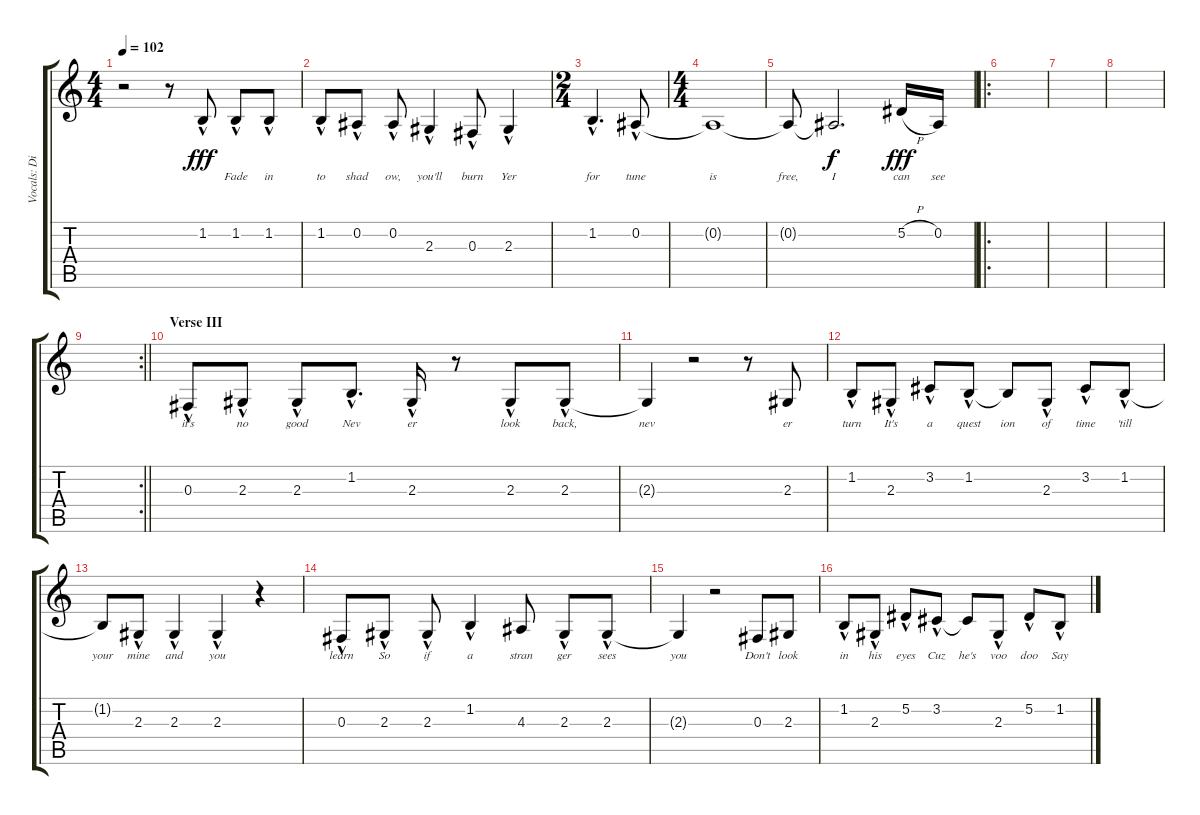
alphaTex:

\track ("Vocals: Dio" "Vocals: Di") {instrument lead1square}
\staff {score tabs}
\tuning (Eb4 Bb3 Gb3 Db3 Ab2 Eb2) {hide}
\ts (4 4)
\tempo 102
\clef g2
\ks c
r.2{dy fff} r.8 1.2{hac}.8{lyrics (0 "") lyrics (1 "") lyrics (2 "") lyrics (3 "") lyrics (4 "")} 1.2{hac}.8{lyrics (0 "Fade") lyrics (1 "") lyrics (2 "") lyrics (3 "") lyrics (4 "")} 1.2{hac}.8{lyrics (0 "in") lyrics (1 "") lyrics (2 "") lyrics (3 "") lyrics (4 "")} |
1.2{hac}.8{lyrics (0 "to") lyrics (1 "") lyrics (2 "") lyrics (3 "") lyrics (4 "")} 0.2{hac}.8{lyrics (0 "shad") lyrics (1 "") lyrics (2 "") lyrics (3 "") lyrics (4 "")} 0.2{hac}.8{lyrics (0 "ow,") lyrics (1 "") lyrics (2 "") lyrics (3 "") lyrics (4 "")} 2.3{hac}.4{lyrics (0 "you'll") lyrics (1 "") lyrics (2 "") lyrics (3 "") lyrics (4 "")} 0.3{hac}.8{lyrics (0 "burn") lyrics (1 "") lyrics (2 "") lyrics (3 "") lyrics (4 "")} 2.3{hac}.4{lyrics (0 "Yer") lyrics (1 "") lyrics (2 "") lyrics (3 "") lyrics (4 "")} |
\ts (2 4)
1.2{hac}.4{d lyrics (0 "for") lyrics (1 "") lyrics (2 "") lyrics (3 "") lyrics (4 "")} 0.2{hac}.8{lyrics (0 "tune") lyrics (1 "") lyrics (2 "") lyrics (3 "") lyrics (4 "")} |
\ts (4 4)
0.2{t}.1{lyrics (0 "is") lyrics (1 "") lyrics (2 "") lyrics (3 "") lyrics (4 "")} |
0.2{t}.8{lyrics (0 "free,") lyrics (1 "") lyrics (2 "") lyrics (3 "") lyrics (4 "")} 0.2{t}.2{d lyrics (0 "I") lyrics (1 "") lyrics (2 "") lyrics (3 "") lyrics (4 "") dy f} 5.2{h}.16{lyrics (0 "can") lyrics (1 "") lyrics (2 "") lyrics (3 "") lyrics (4 "") dy fff} 0.2.16{lyrics (0 "see") lyrics (1 "") lyrics (2 "") lyrics (3 "") lyrics (4 "")} |
\ro
|
|
|
\rc 2
\barLineRight lightlight
|
\section ("" "Verse III")
0.3{hac}.8{lyrics (0 "it's") lyrics (1 "") lyrics (2 "") lyrics (3 "") lyrics (4 "")} 2.3{hac}.8{lyrics (0 "no") lyrics (1 "") lyrics (2 "") lyrics (3 "") lyrics (4 "")} 2.3{hac}.8{lyrics (0 "good") lyrics (1 "") lyrics (2 "") lyrics (3 "") lyrics (4 "")} 1.2{hac}.8{d lyrics (0 "Nev") lyrics (1 "") lyrics (2 "") lyrics (3 "") lyrics (4 "")} 2.3{hac}.16{lyrics (0 "er") lyrics (1 "") lyrics (2 "") lyrics (3 "") lyrics (4 "")} r.8 2.3{hac}.8{lyrics (0 "look") lyrics (1 "") lyrics (2 "") lyrics (3 "") lyrics (4 "")} 2.3{hac}.8{lyrics (0 "back,") lyrics (1 "") lyrics (2 "") lyrics (3 "") lyrics (4 "")} |
2.3{t}.4{lyrics (0 "nev") lyrics (1 "") lyrics (2 "") lyrics (3 "") lyrics (4 "")} r.2 r.8 2.3.8{lyrics (0 "er") lyrics (1 "") lyrics (2 "") lyrics (3 "") lyrics (4 "")} |
1.2{hac}.8{lyrics (0 "turn") lyrics (1 "") lyrics (2 "") lyrics (3 "") lyrics (4 "")} 2.3{hac}.8{lyrics (0 "It's") lyrics (1 "") lyrics (2 "") lyrics (3 "") lyrics (4 "")} 3.2{hac}.8{lyrics (0 "a") lyrics (1 "") lyrics (2 "") lyrics (3 "") lyrics (4 "")} 1.2{hac}.8{lyrics (0 "quest") lyrics (1 "") lyrics (2 "") lyrics (3 "") lyrics (4 "")} 1.2{t}.8{lyrics (0 "ion") lyrics (1 "") lyrics (2 "") lyrics (3 "") lyrics (4 "")} 2.3{hac}.8{lyrics (0 "of") lyrics (1 "") lyrics (2 "") lyrics (3 "") lyrics (4 "")} 3.2{hac}.8{lyrics (0 "time") lyrics (1 "") lyrics (2 "") lyrics (3 "") lyrics (4 "")} 1.2{hac}.8{lyrics (0 "'till") lyrics (1 "") lyrics (2 "") lyrics (3 "") lyrics (4 "")} |
1.2{t}.8{lyrics (0 "your") lyrics (1 "") lyrics (2 "") lyrics (3 "") lyrics (4 "")} 2.3{hac}.8{lyrics (0 "mine") lyrics (1 "") lyrics (2 "") lyrics (3 "") lyrics (4 "")} 2.3{hac}.4{lyrics (0 "and") lyrics (1 "") lyrics (2 "") lyrics (3 "") lyrics (4 "")} 2.3{hac}.4{lyrics (0 "you") lyrics (1 "") lyrics (2 "") lyrics (3 "") lyrics (4 "")} r.4 |
0.3{hac}.8{lyrics (0 "learn") lyrics (1 "") lyrics (2 "") lyrics (3 "") lyrics (4 "")} 2.3{hac}.8{lyrics (0 "So") lyrics (1 "") lyrics (2 "") lyrics (3 "") lyrics (4 "")} 2.3{hac}.8{lyrics (0 "if") lyrics (1 "") lyrics (2 "") lyrics (3 "") lyrics (4 "")} 1.2{hac}.4{lyrics (0 "a") lyrics (1 "") lyrics (2 "") lyrics (3 "") lyrics (4 "")} 4.3.8{lyrics (0 "stran") lyrics (1 "") lyrics (2 "") lyrics (3 "") lyrics (4 "")} 2.3{hac}.8{lyrics (0 "ger") lyrics (1 "") lyrics (2 "") lyrics (3 "") lyrics (4 "")} 2.3{hac}.8{lyrics (0 "sees") lyrics (1 "") lyrics (2 "") lyrics (3 "") lyrics (4 "")} |
2.3{t}.4{lyrics (0 "you") lyrics (1 "") lyrics (2 "") lyrics (3 "") lyrics (4 "")} r.2 0.3.8{lyrics (0 "Don't") lyrics (1 "") lyrics (2 "") lyrics (3 "") lyrics (4 "")} 2.3.8{lyrics (0 "look") lyrics (1 "") lyrics (2 "") lyrics (3 "") lyrics (4 "")} |
1.2{hac}.8{lyrics (0 "in") lyrics (1 "") lyrics (2 "") lyrics (3 "") lyrics (4 "")} 2.3{hac}.8{lyrics (0 "his") lyrics (1 "") lyrics (2 "") lyrics (3 "") lyrics (4 "")} 5.2{hac}.8{lyrics (0 "eyes") lyrics (1 "") lyrics (2 "") lyrics (3 "") lyrics (4 "")} 3.2{hac}.8{lyrics (0 "Cuz") lyrics (1 "") lyrics (2 "") lyrics (3 "") lyrics (4 "")} 3.2{t}.8{lyrics (0 "he's") lyrics (1 "") lyrics (2 "") lyrics (3 "") lyrics (4 "")} 2.3{hac}.8{lyrics (0 "voo") lyrics (1 "") lyrics (2 "") lyrics (3 "") lyrics (4 "")} 5.2{hac}.8{lyrics (0 "doo") lyrics (1 "") lyrics (2 "") lyrics (3 "") lyrics (4 "")} 1.2{hac}.8{lyrics (0 "Say") lyrics (1 "") lyrics (2 "") lyrics (3 "") lyrics (4 "")}
